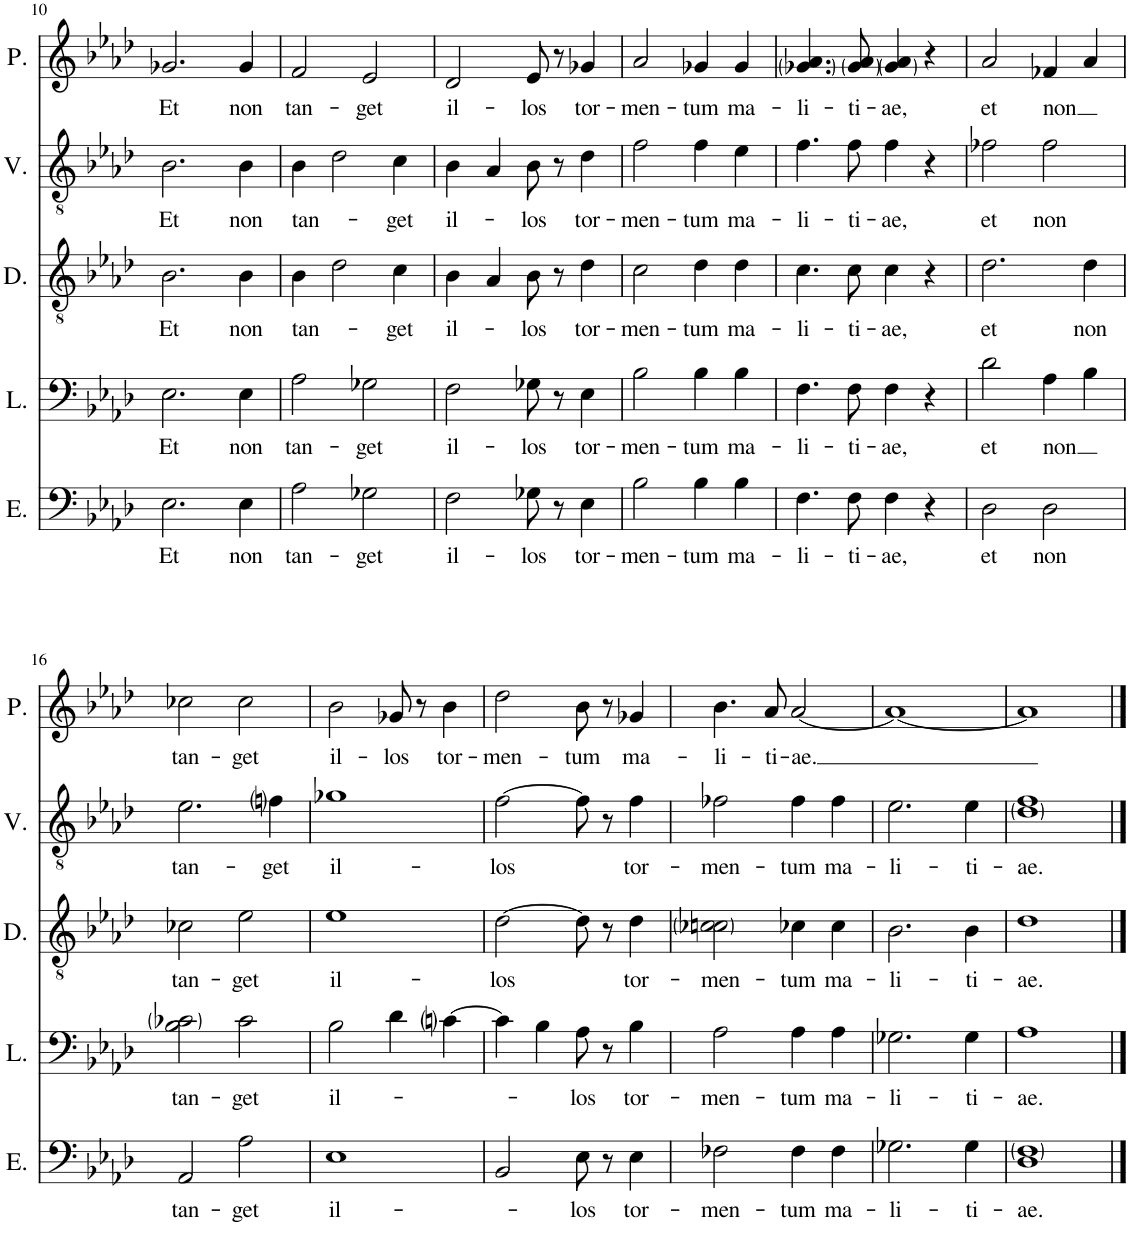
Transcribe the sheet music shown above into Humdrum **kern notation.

**kern	**text	**kern	**text	**kern	**text	**kern	**text	**kern	**text
*part5	*part5	*part4	*part4	*part3	*part3	*part2	*part2	*part1	*part1
*staff5	*staff5	*staff4	*staff4	*staff3	*staff3	*staff2	*staff2	*staff1	*staff1
*I"Eden	*	*I"Lillen	*	*I"Dennis	*	*I"Viking	*	*I"Pettson	*
*I'E.	*	*I'L.	*	*I'D.	*	*I'V.	*	*I'P.	*
!!LO:PB:g=z
*clefF4	*	*clefF4	*	*clefGv2	*	*clefGv2	*	*clefG2	*
*k[b-e-a-d-]	*	*k[b-e-a-d-]	*	*k[b-e-a-d-]	*	*k[b-e-a-d-]	*	*k[b-e-a-d-]	*
*M4/4	*	*M4/4	*	*M4/4	*	*M4/4	*	*M4/4	*
=10	=10	=10	=10	=10	=10	=10	=10	=10	=10
!	!LO:LY:b	!	!LO:LY:b	!	!LO:LY:b	!	!LO:LY:b	!	!LO:LY:b
2.E-\	Et	2.E-\	Et	2.B-\	Et	2.B-\	Et	2.g-X/	Et
!	!LO:LY:b	!	!LO:LY:b	!	!LO:LY:b	!	!LO:LY:b	!	!LO:LY:b
4E-\	non	4E-\	non	4B-\	non	4B-\	non	4g-/	non
=11	=11	=11	=11	=11	=11	=11	=11	=11	=11
!	!LO:LY:b	!	!LO:LY:b	!	!LO:LY:b	!	!LO:LY:b	!	!LO:LY:b
2A-\	tan-	2A-\	tan-	4B-\	tan-	4B-\	tan-	2f/	tan-
.	.	.	.	2d-\	.	2d-\	.	.	.
!	!LO:LY:b	!	!LO:LY:b	!	!	!	!	!	!LO:LY:b
2G-X\	get	2G-X\	get	.	.	.	.	2e-/	-get
!	!	!	!	!	!LO:LY:b	!	!LO:LY:b	!	!
.	.	.	.	4c\	-get	4c\	-get	.	.
=12	=12	=12	=12	=12	=12	=12	=12	=12	=12
!	!LO:LY:b	!	!LO:LY:b	!	!LO:LY:b	!	!LO:LY:b	!	!LO:LY:b
2F\	il-	2F\	il-	4B-\	il-	4B-\	il-	2d-/	il-
.	.	.	.	4A-/	.	4A-/	.	.	.
!	!LO:LY:b	!	!LO:LY:b	!	!LO:LY:b	!	!LO:LY:b	!	!LO:LY:b
8G-X\	-los	8G-X\	-los	8B-\	-los	8B-\	-los	8e-/	-los
8r	.	8r	.	8r	.	8r	.	8r	.
!	!LO:LY:b	!	!LO:LY:b	!	!LO:LY:b	!	!LO:LY:b	!	!LO:LY:b
4E-\	tor-	4E-\	tor-	4d-\	tor-	4d-\	tor-	4g-X/	tor-
=13	=13	=13	=13	=13	=13	=13	=13	=13	=13
!	!LO:LY:b	!	!LO:LY:b	!	!LO:LY:b	!	!LO:LY:b	!	!LO:LY:b
2B-\	-men-	2B-\	-men-	2c\	-men-	2f\	-men-	2a-/	-men-
!	!LO:LY:b	!	!LO:LY:b	!	!LO:LY:b	!	!LO:LY:b	!	!LO:LY:b
4B-\	-tum	4B-\	-tum	4d-\	-tum	4f\	-tum	4g-X/	-tum
!	!LO:LY:b	!	!LO:LY:b	!	!LO:LY:b	!	!LO:LY:b	!	!LO:LY:b
4B-\	ma-	4B-\	ma-	4d-\	ma-	4e-\	ma-	4g-/	ma-
=14	=14	=14	=14	=14	=14	=14	=14	=14	=14
!	!LO:LY:b	!	!LO:LY:b	!	!LO:LY:b	!	!LO:LY:b	!	!LO:LY:b
4.F\	-li-	4.F\	-li-	4.c\	-li-	4.f\	-li-	4.g-X/ 4.a-/	-li-
!	!LO:LY:b	!	!LO:LY:b	!	!LO:LY:b	!	!LO:LY:b	!	!LO:LY:b
8F\	-ti-	8F\	-ti-	8c\	-ti-	8f\	-ti-	8g-/ 8a-/	-ti-
!	!LO:LY:b	!	!LO:LY:b	!	!LO:LY:b	!	!LO:LY:b	!	!LO:LY:b
4F\	-ae,	4F\	-ae,	4c\	-ae,	4f\	-ae,	4g-/ 4a-/	-ae,
4r	.	4r	.	4r	.	4r	.	4r	.
=15	=15	=15	=15	=15	=15	=15	=15	=15	=15
!	!LO:LY:b	!	!LO:LY:b	!	!LO:LY:b	!	!LO:LY:b	!	!LO:LY:b
2D-\	et	2d-\	et	2.d-\	et	2f-X\	et	2a-/	et
!	!LO:LY:b	!	!LO:LY:b	!	!	!	!LO:LY:b	!	!LO:LY:b
2D-\	non	4A-\	non	.	.	2f-\	non	4f-X/	non
!	!	!	!	!	!LO:LY:b	!	!	!	!
.	.	4B-\	.	4d-\	non	.	.	4a-/	.
!!LO:LB:g=z
=16	=16	=16	=16	=16	=16	=16	=16	=16	=16
!	!LO:LY:b	!	!LO:LY:b	!	!LO:LY:b	!	!LO:LY:b	!	!LO:LY:b
2AA-/	tan-	2B-\ 2c-X\	tan-	2c-X\	tan-	2.e-\	tan-	2cc-X\	tan-
!	!LO:LY:b	!	!LO:LY:b	!	!LO:LY:b	!	!	!	!LO:LY:b
2A-\	-get	2c-\	-get	2e-\	-get	.	.	2cc-\	-get
!	!	!	!	!	!	!	!LO:LY:b	!	!
.	.	.	.	.	.	4fni\	-get	.	.
=17	=17	=17	=17	=17	=17	=17	=17	=17	=17
!	!LO:LY:b	!	!LO:LY:b	!	!LO:LY:b	!	!LO:LY:b	!	!LO:LY:b
1E-	il-	2B-\	il-	1e-	il-	1g-X	il-	2b-\	il-
!	!	!	!	!	!	!	!	!	!LO:LY:b
.	.	4d-\	.	.	.	.	.	8g-X/	-los
.	.	.	.	.	.	.	.	8r	.
!	!	!	!	!	!	!	!	!	!LO:LY:b
.	.	[4cni\	.	.	.	.	.	4b-\	tor-
=18	=18	=18	=18	=18	=18	=18	=18	=18	=18
!	!	!	!	!	!LO:LY:b	!	!LO:LY:b	!	!LO:LY:b
2BB-/	.	4c\]	.	[2d-\	-los	[2f\	-los	2dd-\	-men-
.	.	4B-\	.	.	.	.	.	.	.
!	!LO:LY:b	!	!LO:LY:b	!	!	!	!	!	!LO:LY:b
8E-\	-los	8A-\	-los	8d-\]	.	8f\]	.	8b-\	-tum
8r	.	8r	.	8r	.	8r	.	8r	.
!	!LO:LY:b	!	!LO:LY:b	!	!LO:LY:b	!	!LO:LY:b	!	!LO:LY:b
4E-\	tor-	4B-\	tor-	4d-\	tor-	4f\	tor-	4g-X/	ma-
=19	=19	=19	=19	=19	=19	=19	=19	=19	=19
!	!LO:LY:b	!	!LO:LY:b	!	!LO:LY:b	!	!LO:LY:b	!	!LO:LY:b
2F-X\	-men-	2A-\	-men-	2c-X\ 2cn\	-men-	2f-X\	-men-	4.b-\	-li-
!	!	!	!	!	!	!	!	!	!LO:LY:b
.	.	.	.	.	.	.	.	8a-/	-ti-
!	!LO:LY:b	!	!LO:LY:b	!	!LO:LY:b	!	!LO:LY:b	!	!LO:LY:b
4F-\	-tum	4A-\	-tum	4c-X\	-tum	4f-\	-tum	[2a-/	-ae.
!	!LO:LY:b	!	!LO:LY:b	!	!LO:LY:b	!	!LO:LY:b	!	!
4F-\	ma-	4A-\	ma-	4c-\	ma-	4f-\	ma-	.	.
=20	=20	=20	=20	=20	=20	=20	=20	=20	=20
!	!LO:LY:b	!	!LO:LY:b	!	!LO:LY:b	!	!LO:LY:b	!	!
2.G-X\	-li-	2.G-X\	-li-	2.B-\	-li-	2.e-\	-li-	1a-_	.
!	!LO:LY:b	!	!LO:LY:b	!	!LO:LY:b	!	!LO:LY:b	!	!
4G-\	-ti-	4G-\	-ti-	4B-\	-ti-	4e-\	-ti-	.	.
=21	=21	=21	=21	=21	=21	=21	=21	=21	=21
!	!LO:LY:b	!	!LO:LY:b	!	!LO:LY:b	!	!LO:LY:b	!	!
1D- 1F	-ae.	1A-	-ae.	1d-	-ae.	1d- 1f	-ae.	1a-]	.
==	==	==	==	==	==	==	==	==	==
*-	*-	*-	*-	*-	*-	*-	*-	*-	*-
